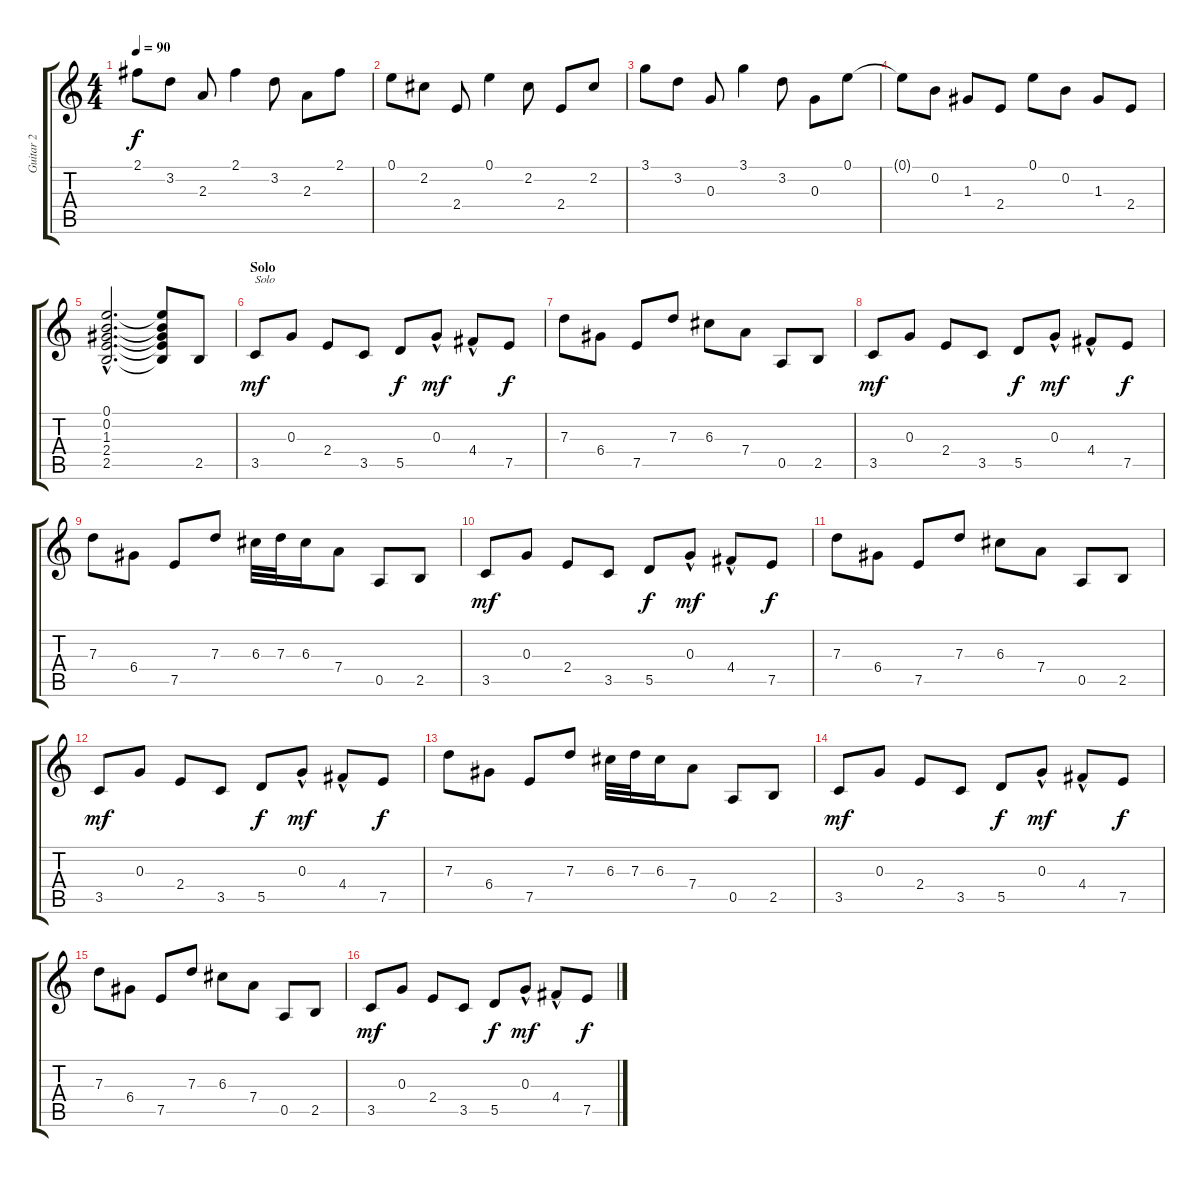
\track ("Guitar 2" "Guitar 2") {instrument electricguitarclean}
\staff {score tabs}
\tuning (E4 B3 G3 D3 A2 E2) {hide}
\ts (4 4)
\tempo 90
\clef g2
\ks c
2.1.8{dy f} 3.2.8 2.3.8 2.1.4 3.2.8 2.3.8 2.1.8 |
0.1.8 2.2.8 2.4.8 0.1.4 2.2.8 2.4.8 2.2.8 |
3.1.8 3.2.8 0.3.8 3.1.4 3.2.8 0.3.8 0.1.8 |
0.1{t}.8 0.2.8 1.3.8 2.4.8 0.1.8 0.2.8 1.3.8 2.4.8 |
(0.1{hac} 0.2{hac} 1.3{hac} 2.4{hac} 2.5{hac}).2{d} (0.1{t} 0.2{t} 1.3{t} 2.4{t} 2.5{t}).8 2.5.8 |
\section ("" "Solo")
3.5.8{txt "Solo" dy mf} 0.3.8 2.4.8 3.5.8 5.5.8{dy f} 0.3{hac}.8{dy mf} 4.4{hac}.8 7.5.8{dy f} |
7.3.8 6.4.8 7.5.8 7.3.8 6.3.8 7.4.8 0.5.8 2.5.8 |
3.5.8{dy mf} 0.3.8 2.4.8 3.5.8 5.5.8{dy f} 0.3{hac}.8{dy mf} 4.4{hac}.8 7.5.8{dy f} |
7.3.8 6.4.8 7.5.8 7.3.8 6.3.32 7.3.32 6.3.16 7.4.8 0.5.8 2.5.8 |
3.5.8{dy mf} 0.3.8 2.4.8 3.5.8 5.5.8{dy f} 0.3{hac}.8{dy mf} 4.4{hac}.8 7.5.8{dy f} |
7.3.8 6.4.8 7.5.8 7.3.8 6.3.8 7.4.8 0.5.8 2.5.8 |
3.5.8{dy mf} 0.3.8 2.4.8 3.5.8 5.5.8{dy f} 0.3{hac}.8{dy mf} 4.4{hac}.8 7.5.8{dy f} |
7.3.8 6.4.8 7.5.8 7.3.8 6.3.32 7.3.32 6.3.16 7.4.8 0.5.8 2.5.8 |
3.5.8{dy mf} 0.3.8 2.4.8 3.5.8 5.5.8{dy f} 0.3{hac}.8{dy mf} 4.4{hac}.8 7.5.8{dy f} |
7.3.8 6.4.8 7.5.8 7.3.8 6.3.8 7.4.8 0.5.8 2.5.8 |
3.5.8{dy mf} 0.3.8 2.4.8 3.5.8 5.5.8{dy f} 0.3{hac}.8{dy mf} 4.4{hac}.8 7.5.8{dy f}
